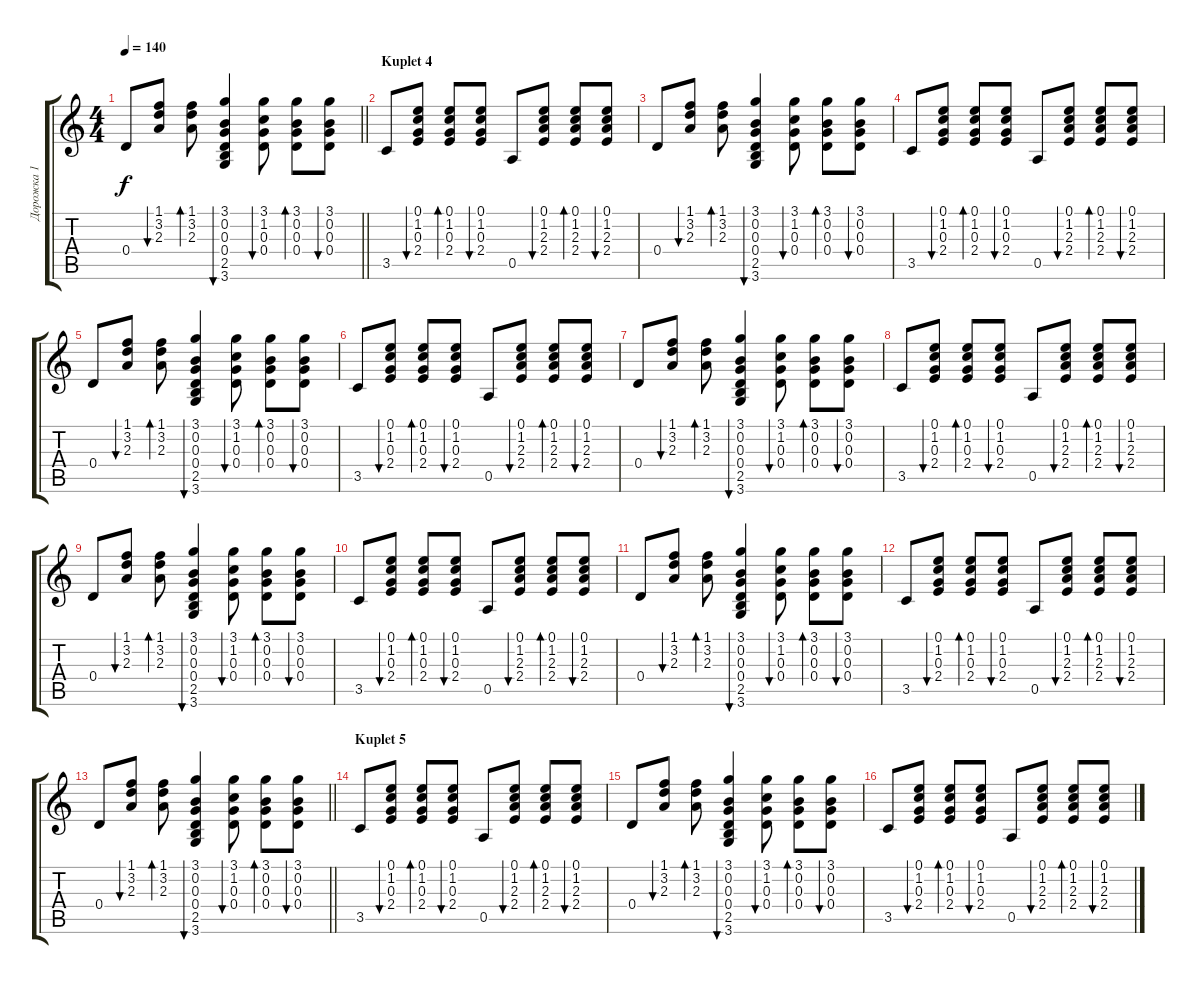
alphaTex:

\track ("Дорожка 1" "Дорожка 1") {instrument acousticguitarsteel}
\staff {score tabs}
\tuning (E4 B3 G3 D3 A2 E2) {hide}
\ts (4 4)
\tempo 140
\clef g2
\barLineRight lightlight
\ks c
0.4.8{dy f} (1.1 3.2 2.3).8{bu 60} (1.1 3.2 2.3).8{bd 60} (3.1 0.2 0.3 0.4 2.5 3.6).4{bu 60} (3.1 1.2 0.3 0.4).8{bu 60} (3.1 0.2 0.3 0.4).8{bd 60} (3.1 0.2 0.3 0.4).8{bu 60} |
\section ("" "Kuplet 4")
3.5.8 (0.1 1.2 0.3 2.4).8{bu 60} (0.1 1.2 0.3 2.4).8{bd 60} (0.1 1.2 0.3 2.4).8{bu 60} 0.5.8 (0.1 1.2 2.3 2.4).8{bu 60} (0.1 1.2 2.3 2.4).8{bd 60} (0.1 1.2 2.3 2.4).8{bu 60} |
0.4.8 (1.1 3.2 2.3).8{bu 60} (1.1 3.2 2.3).8{bd 60} (3.1 0.2 0.3 0.4 2.5 3.6).4{bu 60} (3.1 1.2 0.3 0.4).8{bu 60} (3.1 0.2 0.3 0.4).8{bd 60} (3.1 0.2 0.3 0.4).8{bu 60} |
3.5.8 (0.1 1.2 0.3 2.4).8{bu 60} (0.1 1.2 0.3 2.4).8{bd 60} (0.1 1.2 0.3 2.4).8{bu 60} 0.5.8 (0.1 1.2 2.3 2.4).8{bu 60} (0.1 1.2 2.3 2.4).8{bd 60} (0.1 1.2 2.3 2.4).8{bu 60} |
0.4.8 (1.1 3.2 2.3).8{bu 60} (1.1 3.2 2.3).8{bd 60} (3.1 0.2 0.3 0.4 2.5 3.6).4{bu 60} (3.1 1.2 0.3 0.4).8{bu 60} (3.1 0.2 0.3 0.4).8{bd 60} (3.1 0.2 0.3 0.4).8{bu 60} |
3.5.8 (0.1 1.2 0.3 2.4).8{bu 60} (0.1 1.2 0.3 2.4).8{bd 60} (0.1 1.2 0.3 2.4).8{bu 60} 0.5.8 (0.1 1.2 2.3 2.4).8{bu 60} (0.1 1.2 2.3 2.4).8{bd 60} (0.1 1.2 2.3 2.4).8{bu 60} |
0.4.8 (1.1 3.2 2.3).8{bu 60} (1.1 3.2 2.3).8{bd 60} (3.1 0.2 0.3 0.4 2.5 3.6).4{bu 60} (3.1 1.2 0.3 0.4).8{bu 60} (3.1 0.2 0.3 0.4).8{bd 60} (3.1 0.2 0.3 0.4).8{bu 60} |
3.5.8 (0.1 1.2 0.3 2.4).8{bu 60} (0.1 1.2 0.3 2.4).8{bd 60} (0.1 1.2 0.3 2.4).8{bu 60} 0.5.8 (0.1 1.2 2.3 2.4).8{bu 60} (0.1 1.2 2.3 2.4).8{bd 60} (0.1 1.2 2.3 2.4).8{bu 60} |
0.4.8 (1.1 3.2 2.3).8{bu 60} (1.1 3.2 2.3).8{bd 60} (3.1 0.2 0.3 0.4 2.5 3.6).4{bu 60} (3.1 1.2 0.3 0.4).8{bu 60} (3.1 0.2 0.3 0.4).8{bd 60} (3.1 0.2 0.3 0.4).8{bu 60} |
3.5.8 (0.1 1.2 0.3 2.4).8{bu 60} (0.1 1.2 0.3 2.4).8{bd 60} (0.1 1.2 0.3 2.4).8{bu 60} 0.5.8 (0.1 1.2 2.3 2.4).8{bu 60} (0.1 1.2 2.3 2.4).8{bd 60} (0.1 1.2 2.3 2.4).8{bu 60} |
0.4.8 (1.1 3.2 2.3).8{bu 60} (1.1 3.2 2.3).8{bd 60} (3.1 0.2 0.3 0.4 2.5 3.6).4{bu 60} (3.1 1.2 0.3 0.4).8{bu 60} (3.1 0.2 0.3 0.4).8{bd 60} (3.1 0.2 0.3 0.4).8{bu 60} |
3.5.8 (0.1 1.2 0.3 2.4).8{bu 60} (0.1 1.2 0.3 2.4).8{bd 60} (0.1 1.2 0.3 2.4).8{bu 60} 0.5.8 (0.1 1.2 2.3 2.4).8{bu 60} (0.1 1.2 2.3 2.4).8{bd 60} (0.1 1.2 2.3 2.4).8{bu 60} |
\barLineRight lightlight
0.4.8 (1.1 3.2 2.3).8{bu 60} (1.1 3.2 2.3).8{bd 60} (3.1 0.2 0.3 0.4 2.5 3.6).4{bu 60} (3.1 1.2 0.3 0.4).8{bu 60} (3.1 0.2 0.3 0.4).8{bd 60} (3.1 0.2 0.3 0.4).8{bu 60} |
\section ("" "Kuplet 5")
3.5.8 (0.1 1.2 0.3 2.4).8{bu 60} (0.1 1.2 0.3 2.4).8{bd 60} (0.1 1.2 0.3 2.4).8{bu 60} 0.5.8 (0.1 1.2 2.3 2.4).8{bu 60} (0.1 1.2 2.3 2.4).8{bd 60} (0.1 1.2 2.3 2.4).8{bu 60} |
0.4.8 (1.1 3.2 2.3).8{bu 60} (1.1 3.2 2.3).8{bd 60} (3.1 0.2 0.3 0.4 2.5 3.6).4{bu 60} (3.1 1.2 0.3 0.4).8{bu 60} (3.1 0.2 0.3 0.4).8{bd 60} (3.1 0.2 0.3 0.4).8{bu 60} |
3.5.8 (0.1 1.2 0.3 2.4).8{bu 60} (0.1 1.2 0.3 2.4).8{bd 60} (0.1 1.2 0.3 2.4).8{bu 60} 0.5.8 (0.1 1.2 2.3 2.4).8{bu 60} (0.1 1.2 2.3 2.4).8{bd 60} (0.1 1.2 2.3 2.4).8{bu 60}
